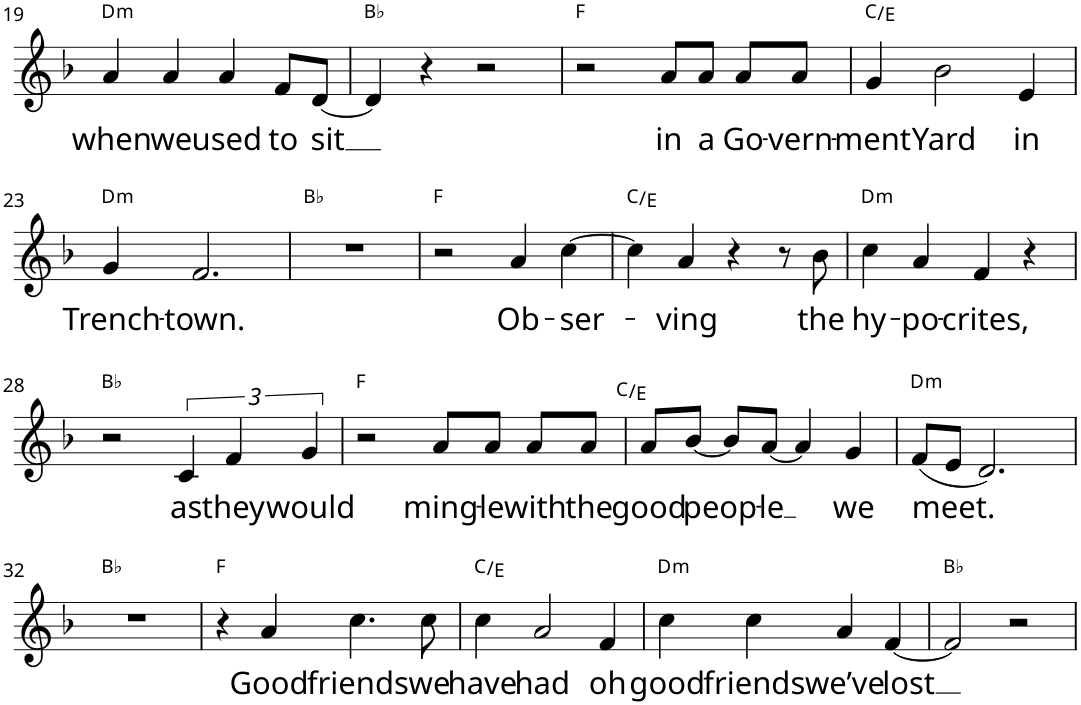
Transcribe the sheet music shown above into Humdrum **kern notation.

**kern	**text	**harte
*part1	*part1	*part1
*staff1	*staff1	*
*I"P1	*	*
!!LO:PB:g=z
*clefG2	*	*
*k[b-]	*	*
*F:	*	*
*M4/4	*	*
=19	=19	=19
!	!LO:LY:b	!LO:H:kt=m
4a/	when	D:min
!	!LO:LY:b	!
4a/	we	.
!	!LO:LY:b	!
4a/	used	.
!	!LO:LY:b	!
8f/L	to	.
!	!LO:LY:b	!
[8d/J	sit	.
=20	=20	=20
4d/]	.	Bb:maj
4r	.	.
2r	.	.
=21	=21	=21
2r	.	F:maj
!	!LO:LY:b	!
8a/L	in	.
!	!LO:LY:b	!
8a/J	a	.
!	!LO:LY:b	!
8a/L	Go-	.
!	!LO:LY:b	!
8a/J	-vern-	.
=22	=22	=22
!	!LO:LY:b	!
4g/	-ment	C:maj/3
!	!LO:LY:b	!
2b-\	Yard	.
!	!LO:LY:b	!
4e/	in	.
!!LO:LB:g=z
=23	=23	=23
!	!LO:LY:b	!LO:H:kt=m
4g/	Trench-	D:min
!	!LO:LY:b	!
2.f/	-town.	.
=24	=24	=24
1r	.	Bb:maj
=25	=25	=25
2r	.	F:maj
!	!LO:LY:b	!
4a/	Ob-	.
!	!LO:LY:b	!
[4cc\	-ser-	.
=26	=26	=26
4cc\]	.	C:maj/3
!	!LO:LY:b	!
4a/	-ving	.
4r	.	.
8r	.	.
!	!LO:LY:b	!
8b-\	the	.
=27	=27	=27
!	!LO:LY:b	!LO:H:kt=m
4cc\	hy-	D:min
!	!LO:LY:b	!
4a/	-po-	.
!	!LO:LY:b	!
4f/	-crites,	.
4r	.	.
!!LO:LB:g=z
=28	=28	=28
2r	.	Bb:maj
!	!LO:LY:b	!
6c/	as	.
!	!LO:LY:b	!
6f/	they	.
!	!LO:LY:b	!
6g/	would	.
=29	=29	=29
2r	.	F:maj
!	!LO:LY:b	!
8a/L	ming-	.
!	!LO:LY:b	!
8a/J	-le	.
!	!LO:LY:b	!
8a/L	with	.
!	!LO:LY:b	!
8a/J	the	.
=30	=30	=30
!	!LO:LY:b	!
8a/L	good	C:maj/3
!	!LO:LY:b	!
[8b-/J	peop-	.
8b-/L]	.	.
!	!LO:LY:b	!
[8a/J	-le	.
4a/]	.	.
!	!LO:LY:b	!
4g/	we	.
=31	=31	=31
!	!LO:LY:b	!LO:H:kt=m
(8f/L	meet.	D:min
8e/J	.	.
2.d/)	.	.
!!LO:LB:g=z
=32	=32	=32
1r	.	Bb:maj
=33	=33	=33
4r	.	F:maj
!	!LO:LY:b	!
4a/	Good	.
!	!LO:LY:b	!
4.cc\	friends	.
!	!LO:LY:b	!
8cc\	we	.
=34	=34	=34
!	!LO:LY:b	!
4cc\	have	C:maj/3
!	!LO:LY:b	!
2a/	had	.
!	!LO:LY:b	!
4f/	oh	.
=35	=35	=35
!	!LO:LY:b	!LO:H:kt=m
4cc\	good	D:min
!	!LO:LY:b	!
4cc\	friends	.
!	!LO:LY:b	!
4a/	we’ve	.
!	!LO:LY:b	!
[4f/	lost	.
=36	=36	=36
2f/]	.	Bb:maj
2r	.	.
=	=	=
*-	*-	*-
